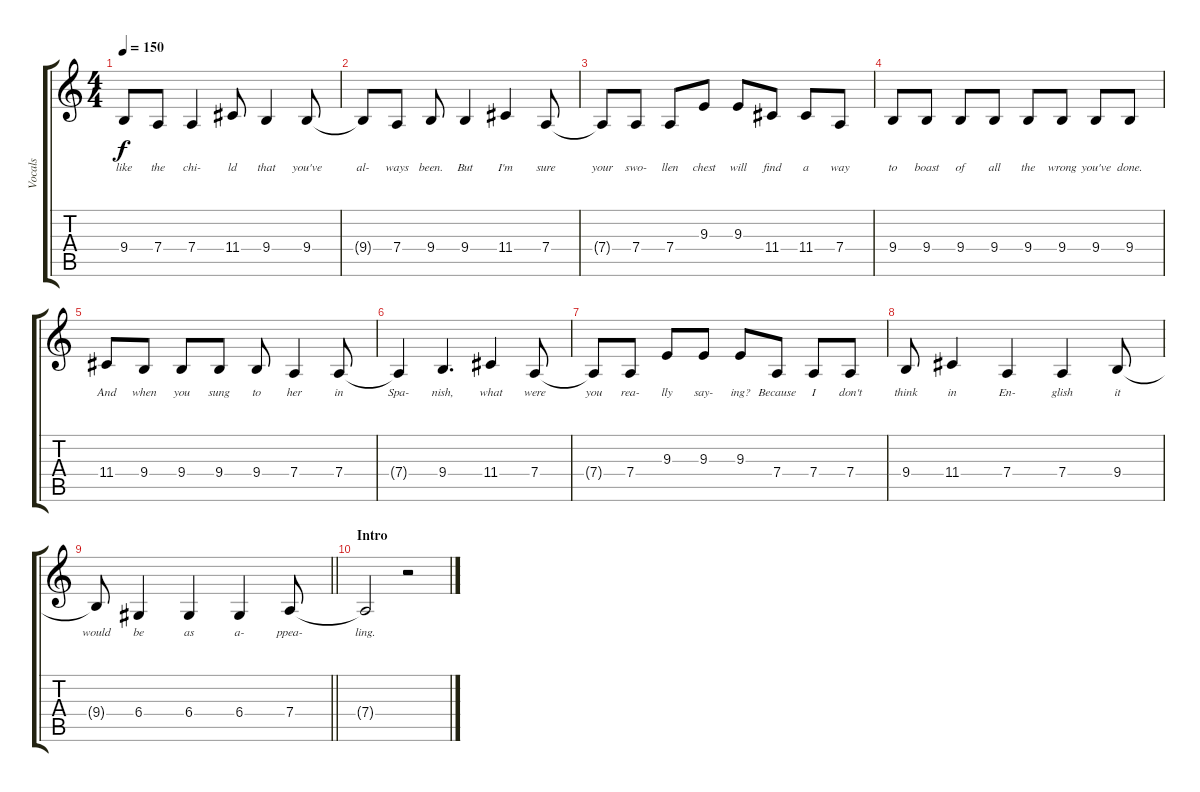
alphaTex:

\track ("Vocals" "Vocals") {instrument clarinet}
\staff {score tabs}
\tuning (E4 B3 G3 D3 A2 D2) {hide}
\ts (4 4)
\tempo 150
\clef g2
\ks c
9.4{t}.8{lyrics (0 "like") lyrics (1 "") lyrics (2 "") lyrics (3 "") lyrics (4 "") dy f} 7.4.8{lyrics (0 "the") lyrics (1 "") lyrics (2 "") lyrics (3 "") lyrics (4 "")} 7.4.4{lyrics (0 "chi-") lyrics (1 "") lyrics (2 "") lyrics (3 "") lyrics (4 "")} 11.4.8{lyrics (0 "ld") lyrics (1 "") lyrics (2 "") lyrics (3 "") lyrics (4 "")} 9.4.4{lyrics (0 "that") lyrics (1 "") lyrics (2 "") lyrics (3 "") lyrics (4 "")} 9.4.8{lyrics (0 "you've") lyrics (1 "") lyrics (2 "") lyrics (3 "") lyrics (4 "")} |
9.4{t}.8{lyrics (0 "al-") lyrics (1 "") lyrics (2 "") lyrics (3 "") lyrics (4 "")} 7.4.8{lyrics (0 "ways") lyrics (1 "") lyrics (2 "") lyrics (3 "") lyrics (4 "")} 9.4.8{lyrics (0 "been.") lyrics (1 "") lyrics (2 "") lyrics (3 "") lyrics (4 "")} 9.4.4{lyrics (0 "But") lyrics (1 "") lyrics (2 "") lyrics (3 "") lyrics (4 "")} 11.4.4{lyrics (0 "I'm") lyrics (1 "") lyrics (2 "") lyrics (3 "") lyrics (4 "")} 7.4.8{lyrics (0 "sure") lyrics (1 "") lyrics (2 "") lyrics (3 "") lyrics (4 "")} |
7.4{t}.8{lyrics (0 "your") lyrics (1 "") lyrics (2 "") lyrics (3 "") lyrics (4 "")} 7.4.8{lyrics (0 "swo-") lyrics (1 "") lyrics (2 "") lyrics (3 "") lyrics (4 "")} 7.4.8{lyrics (0 "llen") lyrics (1 "") lyrics (2 "") lyrics (3 "") lyrics (4 "")} 9.3.8{lyrics (0 "chest") lyrics (1 "") lyrics (2 "") lyrics (3 "") lyrics (4 "")} 9.3.8{lyrics (0 "will") lyrics (1 "") lyrics (2 "") lyrics (3 "") lyrics (4 "")} 11.4.8{lyrics (0 "find") lyrics (1 "") lyrics (2 "") lyrics (3 "") lyrics (4 "")} 11.4.8{lyrics (0 "a") lyrics (1 "") lyrics (2 "") lyrics (3 "") lyrics (4 "")} 7.4.8{lyrics (0 "way") lyrics (1 "") lyrics (2 "") lyrics (3 "") lyrics (4 "")} |
9.4.8{lyrics (0 "to") lyrics (1 "") lyrics (2 "") lyrics (3 "") lyrics (4 "")} 9.4.8{lyrics (0 "boast") lyrics (1 "") lyrics (2 "") lyrics (3 "") lyrics (4 "")} 9.4.8{lyrics (0 "of") lyrics (1 "") lyrics (2 "") lyrics (3 "") lyrics (4 "")} 9.4.8{lyrics (0 "all") lyrics (1 "") lyrics (2 "") lyrics (3 "") lyrics (4 "")} 9.4.8{lyrics (0 "the") lyrics (1 "") lyrics (2 "") lyrics (3 "") lyrics (4 "")} 9.4.8{lyrics (0 "wrong") lyrics (1 "") lyrics (2 "") lyrics (3 "") lyrics (4 "")} 9.4.8{lyrics (0 "you've") lyrics (1 "") lyrics (2 "") lyrics (3 "") lyrics (4 "")} 9.4.8{lyrics (0 "done.") lyrics (1 "") lyrics (2 "") lyrics (3 "") lyrics (4 "")} |
11.4.8{lyrics (0 "And") lyrics (1 "") lyrics (2 "") lyrics (3 "") lyrics (4 "")} 9.4.8{lyrics (0 "when") lyrics (1 "") lyrics (2 "") lyrics (3 "") lyrics (4 "")} 9.4.8{lyrics (0 "you") lyrics (1 "") lyrics (2 "") lyrics (3 "") lyrics (4 "")} 9.4.8{lyrics (0 "sung") lyrics (1 "") lyrics (2 "") lyrics (3 "") lyrics (4 "")} 9.4.8{lyrics (0 "to") lyrics (1 "") lyrics (2 "") lyrics (3 "") lyrics (4 "")} 7.4.4{lyrics (0 "her") lyrics (1 "") lyrics (2 "") lyrics (3 "") lyrics (4 "")} 7.4.8{lyrics (0 "in") lyrics (1 "") lyrics (2 "") lyrics (3 "") lyrics (4 "")} |
7.4{t}.4{lyrics (0 "Spa-") lyrics (1 "") lyrics (2 "") lyrics (3 "") lyrics (4 "")} 9.4.4{d lyrics (0 "nish,") lyrics (1 "") lyrics (2 "") lyrics (3 "") lyrics (4 "")} 11.4.4{lyrics (0 "what") lyrics (1 "") lyrics (2 "") lyrics (3 "") lyrics (4 "")} 7.4.8{lyrics (0 "were") lyrics (1 "") lyrics (2 "") lyrics (3 "") lyrics (4 "")} |
7.4{t}.8{lyrics (0 "you") lyrics (1 "") lyrics (2 "") lyrics (3 "") lyrics (4 "")} 7.4.8{lyrics (0 "rea-") lyrics (1 "") lyrics (2 "") lyrics (3 "") lyrics (4 "")} 9.3.8{lyrics (0 "lly") lyrics (1 "") lyrics (2 "") lyrics (3 "") lyrics (4 "")} 9.3.8{lyrics (0 "say-") lyrics (1 "") lyrics (2 "") lyrics (3 "") lyrics (4 "")} 9.3.8{lyrics (0 "ing?") lyrics (1 "") lyrics (2 "") lyrics (3 "") lyrics (4 "")} 7.4.8{lyrics (0 "Because") lyrics (1 "") lyrics (2 "") lyrics (3 "") lyrics (4 "")} 7.4.8{lyrics (0 "I") lyrics (1 "") lyrics (2 "") lyrics (3 "") lyrics (4 "")} 7.4.8{lyrics (0 "don't") lyrics (1 "") lyrics (2 "") lyrics (3 "") lyrics (4 "")} |
9.4.8{lyrics (0 "think") lyrics (1 "") lyrics (2 "") lyrics (3 "") lyrics (4 "")} 11.4.4{lyrics (0 "in") lyrics (1 "") lyrics (2 "") lyrics (3 "") lyrics (4 "")} 7.4.4{lyrics (0 "En-") lyrics (1 "") lyrics (2 "") lyrics (3 "") lyrics (4 "")} 7.4.4{lyrics (0 "glish") lyrics (1 "") lyrics (2 "") lyrics (3 "") lyrics (4 "")} 9.4.8{lyrics (0 "it") lyrics (1 "") lyrics (2 "") lyrics (3 "") lyrics (4 "")} |
\barLineRight lightlight
9.4{t}.8{lyrics (0 "would") lyrics (1 "") lyrics (2 "") lyrics (3 "") lyrics (4 "")} 6.4.4{lyrics (0 "be") lyrics (1 "") lyrics (2 "") lyrics (3 "") lyrics (4 "")} 6.4.4{lyrics (0 "as") lyrics (1 "") lyrics (2 "") lyrics (3 "") lyrics (4 "")} 6.4.4{lyrics (0 "a-") lyrics (1 "") lyrics (2 "") lyrics (3 "") lyrics (4 "")} 7.4.8{lyrics (0 "ppea-") lyrics (1 "") lyrics (2 "") lyrics (3 "") lyrics (4 "")} |
\section ("" "Intro")
7.4{t}.2{lyrics (0 "ling.") lyrics (1 "") lyrics (2 "") lyrics (3 "") lyrics (4 "")} r.2
